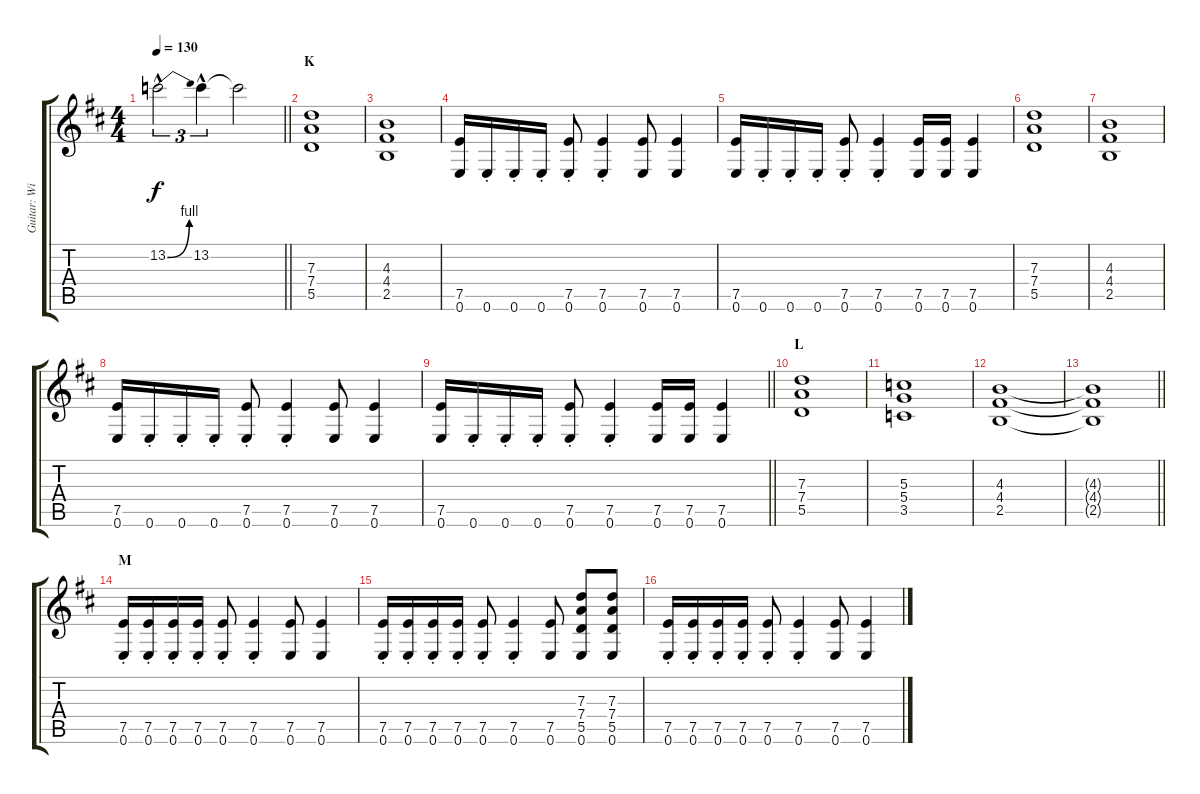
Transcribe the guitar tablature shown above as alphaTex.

\track ("Guitar: William" "Guitar: Wi") {instrument distortionguitar}
\staff {score tabs}
\tuning (E4 B3 G3 D3 A2 E2) {hide}
\ts (4 4)
\tempo 130
\clef g2
\barLineRight lightlight
\ks d
13.2{be (bend 0 0 60 4) hac}.2{tu (3 2) dy f} 13.2{hac}.4{tu (3 2)} 13.2{t}.2 |
\section ("" "K")
(7.3 7.4 5.5).1 |
(4.3 4.4 2.5).1 |
(7.5 0.6).16 0.6{st}.16 0.6{st}.16 0.6{st}.16 (7.5{st} 0.6{st}).8 (7.5{st} 0.6{st}).4 (7.5 0.6).8 (7.5 0.6).4 |
(7.5 0.6).16 0.6{st}.16 0.6{st}.16 0.6{st}.16 (7.5{st} 0.6{st}).8 (7.5{st} 0.6{st}).4 (7.5 0.6).16 (7.5 0.6).16 (7.5 0.6).4 |
(7.3 7.4 5.5).1 |
(4.3 4.4 2.5).1 |
(7.5 0.6).16 0.6{st}.16 0.6{st}.16 0.6{st}.16 (7.5{st} 0.6{st}).8 (7.5{st} 0.6{st}).4 (7.5 0.6).8 (7.5 0.6).4 |
\barLineRight lightlight
(7.5 0.6).16 0.6{st}.16 0.6{st}.16 0.6{st}.16 (7.5{st} 0.6{st}).8 (7.5{st} 0.6{st}).4 (7.5 0.6).16 (7.5 0.6).16 (7.5 0.6).4 |
\section ("" "L")
(7.3 7.4 5.5).1 |
(5.3 5.4 3.5).1 |
(4.3 4.4 2.5).1 |
\barLineRight lightlight
(4.3{t} 4.4{t} 2.5{t}).1 |
\section ("" "M")
(7.5 0.6{st}).16 (7.5{st} 0.6{st}).16 (7.5{st} 0.6{st}).16 (7.5{st} 0.6{st}).16 (7.5 0.6{st}).8 (7.5{st} 0.6{st}).4 (7.5 0.6).8 (7.5 0.6).4 |
(7.5 0.6{st}).16 (7.5{st} 0.6{st}).16 (7.5{st} 0.6{st}).16 (7.5{st} 0.6{st}).16 (7.5 0.6{st}).8 (7.5{st} 0.6{st}).4 (7.5 0.6).8 (7.3 7.4 5.5 0.6).8 (7.3 7.4 5.5 0.6).8 |
(7.5 0.6{st}).16 (7.5{st} 0.6{st}).16 (7.5{st} 0.6{st}).16 (7.5{st} 0.6{st}).16 (7.5 0.6{st}).8 (7.5{st} 0.6{st}).4 (7.5 0.6).8 (7.5 0.6).4
